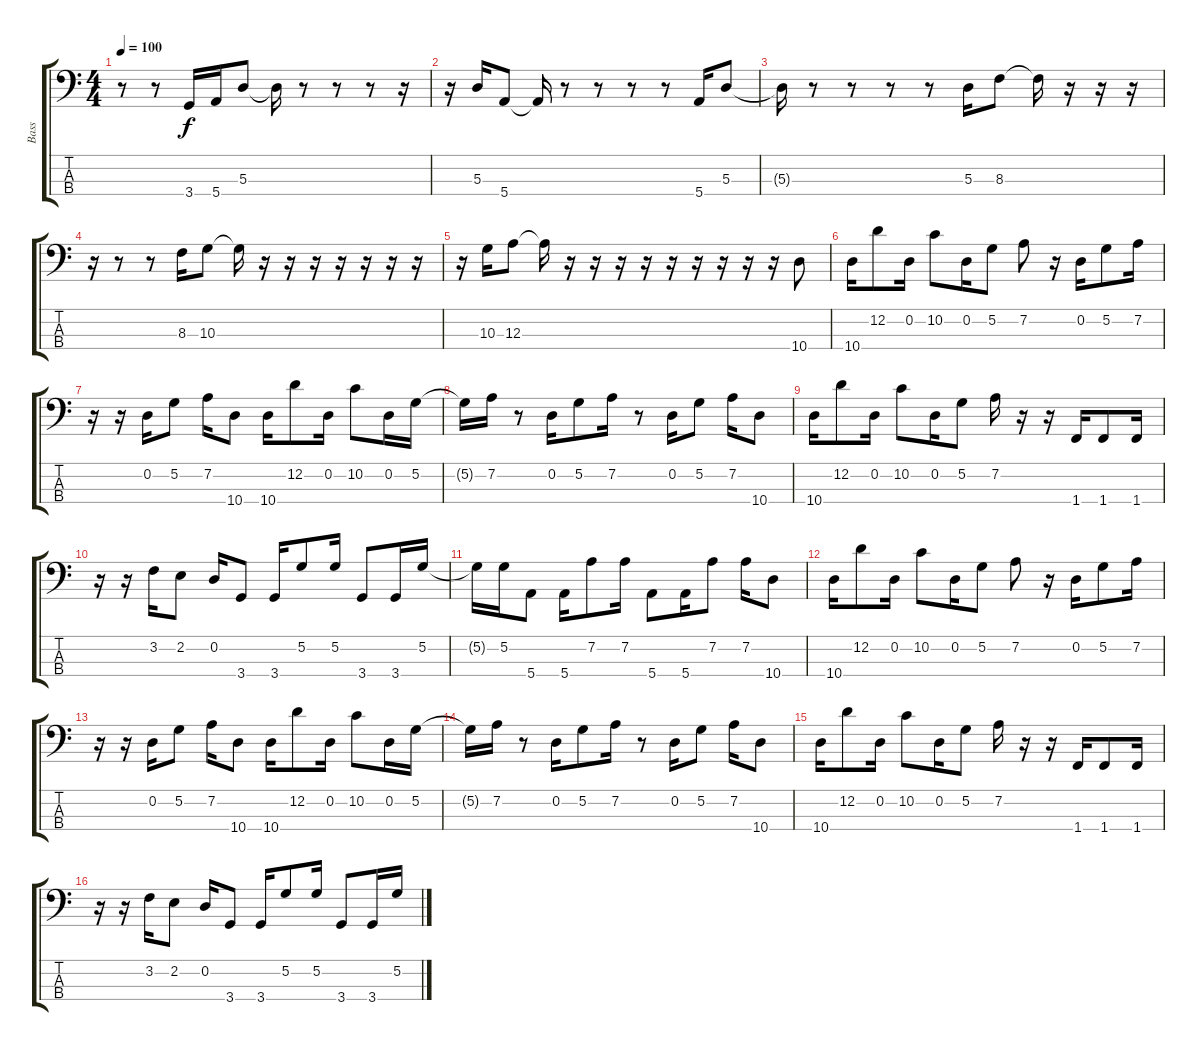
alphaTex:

\track ("Bass" "Bass") {instrument acousticbass}
\staff {score tabs}
\tuning (G2 D2 A1 E1) {hide}
\ts (4 4)
\tempo 100
\clef f4
\ks c
r.8{dy f} r.8 3.4.16 5.4.16 5.3.8 5.3{t}.16 r.8 r.8 r.8 r.16 |
r.16 5.3.16 5.4.8 5.4{t}.16 r.8 r.8 r.8 r.8 5.4.16 5.3.8 |
5.3{t}.16 r.8 r.8 r.8 r.8 5.3.16 8.3.8 8.3{t}.16 r.16 r.16 r.16 |
r.16 r.8 r.8 8.3.16 10.3.8 10.3{t}.16 r.16 r.16 r.16 r.16 r.16 r.16 r.16 |
r.16 10.3.16 12.3.8 12.3{t}.16 r.16 r.16 r.16 r.16 r.16 r.16 r.16 r.16 r.16 10.4.8 |
10.4.16 12.2.8 0.2.16 10.2.8 0.2.16 5.2.8 7.2.8 r.16 0.2.16 5.2.8 7.2.16 |
r.16 r.16 0.2.16 5.2.8 7.2.16 10.4.8 10.4.16 12.2.8 0.2.16 10.2.8 0.2.16 5.2.16 |
5.2{t}.16 7.2.16 r.8 0.2.16 5.2.8 7.2.16 r.8 0.2.16 5.2.8 7.2.16 10.4.8 |
10.4.16 12.2.8 0.2.16 10.2.8 0.2.16 5.2.8 7.2.16 r.16 r.16 1.4.16 1.4.8 1.4.16 |
r.16 r.16 3.2.16 2.2.8 0.2.16 3.4.8 3.4.16 5.2.8 5.2.16 3.4.8 3.4.16 5.2.16 |
5.2{t}.16 5.2.16 5.4.8 5.4.16 7.2.8 7.2.16 5.4.8 5.4.16 7.2.8 7.2.16 10.4.8 |
10.4.16 12.2.8 0.2.16 10.2.8 0.2.16 5.2.8 7.2.8 r.16 0.2.16 5.2.8 7.2.16 |
r.16 r.16 0.2.16 5.2.8 7.2.16 10.4.8 10.4.16 12.2.8 0.2.16 10.2.8 0.2.16 5.2.16 |
5.2{t}.16 7.2.16 r.8 0.2.16 5.2.8 7.2.16 r.8 0.2.16 5.2.8 7.2.16 10.4.8 |
10.4.16 12.2.8 0.2.16 10.2.8 0.2.16 5.2.8 7.2.16 r.16 r.16 1.4.16 1.4.8 1.4.16 |
r.16 r.16 3.2.16 2.2.8 0.2.16 3.4.8 3.4.16 5.2.8 5.2.16 3.4.8 3.4.16 5.2.16
